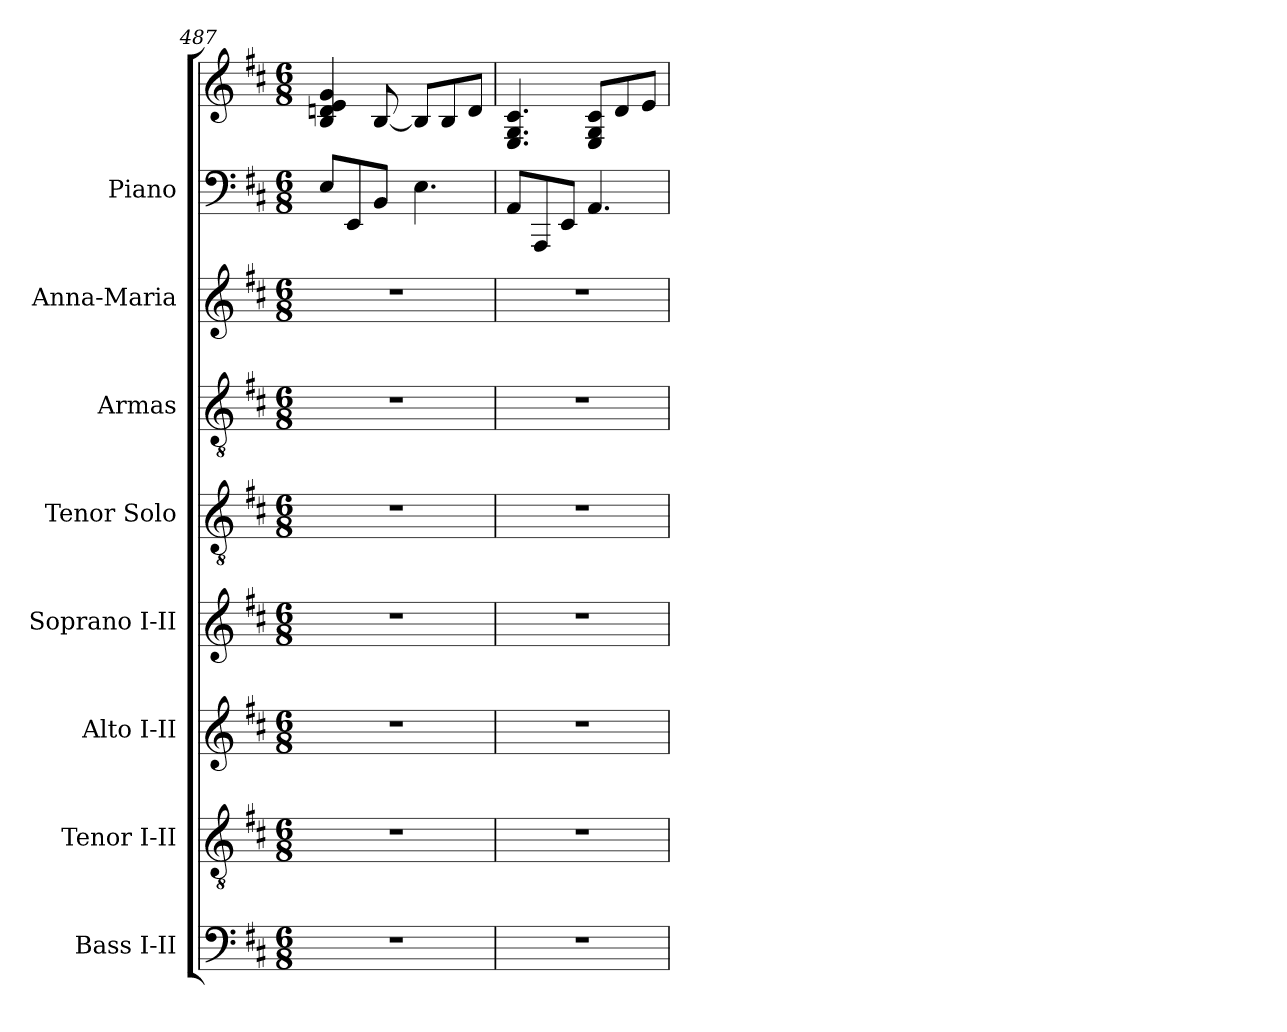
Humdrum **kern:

**kern	**kern	**kern	**kern	**kern	**kern	**kern	**kern	**kern
*part8	*part7	*part6	*part5	*part4	*part3	*part2	*part1	*part1
*staff9	*staff8	*staff7	*staff6	*staff5	*staff4	*staff3	*staff2	*staff1
*I"Bass I-II	*I"Tenor I-II	*I"Alto I-II	*I"Soprano I-II	*I"Tenor Solo	*I"Armas	*I"Anna-Maria	*I"Piano	*
*I'B.	*I'T.	*I'A.	*I'S.	*I'T. Solo	*I'Armas	*I'A-M	*I'Pno.	*
!!LO:PB:g=z
*clefF4	*clefGv2	*clefG2	*clefG2	*clefGv2	*clefGv2	*clefG2	*clefF4	*clefG2
*	*ITrd7c12	*	*	*ITrd7c12	*ITrd7c12	*	*	*
*k[f#c#]	*k[f#c#]	*k[f#c#]	*k[f#c#]	*k[f#c#]	*k[f#c#]	*k[f#c#]	*k[f#c#]	*k[f#c#]
*D:	*D:	*D:	*D:	*D:	*D:	*D:	*D:	*D:
*M6/8	*M6/8	*M6/8	*M6/8	*M6/8	*M6/8	*M6/8	*M6/8	*M6/8
=487	=487	=487	=487	=487	=487	=487	=487	=487
!LO:N:vis=1	!LO:N:vis=1	!LO:N:vis=1	!LO:N:vis=1	!LO:N:vis=1	!LO:N:vis=1	!LO:N:vis=1	!	!
2.r	2.r	2.r	2.r	2.r	2.r	2.r	8Ei/L	4Bi/ 4dni 4ei 4gi
.	.	.	.	.	.	.	8EEi/	.
.	.	.	.	.	.	.	8BBi/J	[<8Bi/
.	.	.	.	.	.	.	4.Ei\	8Bi/L]
.	.	.	.	.	.	.	.	8Bi/
.	.	.	.	.	.	.	.	8di/J
=488	=488	=488	=488	=488	=488	=488	=488	=488
!LO:N:vis=1	!LO:N:vis=1	!LO:N:vis=1	!LO:N:vis=1	!LO:N:vis=1	!LO:N:vis=1	!LO:N:vis=1	!	!
2.r	2.r	2.r	2.r	2.r	2.r	2.r	8AAi/L	4.Ei/ 4.Gi 4.c#i
.	.	.	.	.	.	.	8AAAi/	.
.	.	.	.	.	.	.	8EEi/J	.
.	.	.	.	.	.	.	4.AAi/	8Ei/ 8Gi 8c#iL
.	.	.	.	.	.	.	.	8di/
.	.	.	.	.	.	.	.	8ei/J
=	=	=	=	=	=	=	=	=
*-	*-	*-	*-	*-	*-	*-	*-	*-
